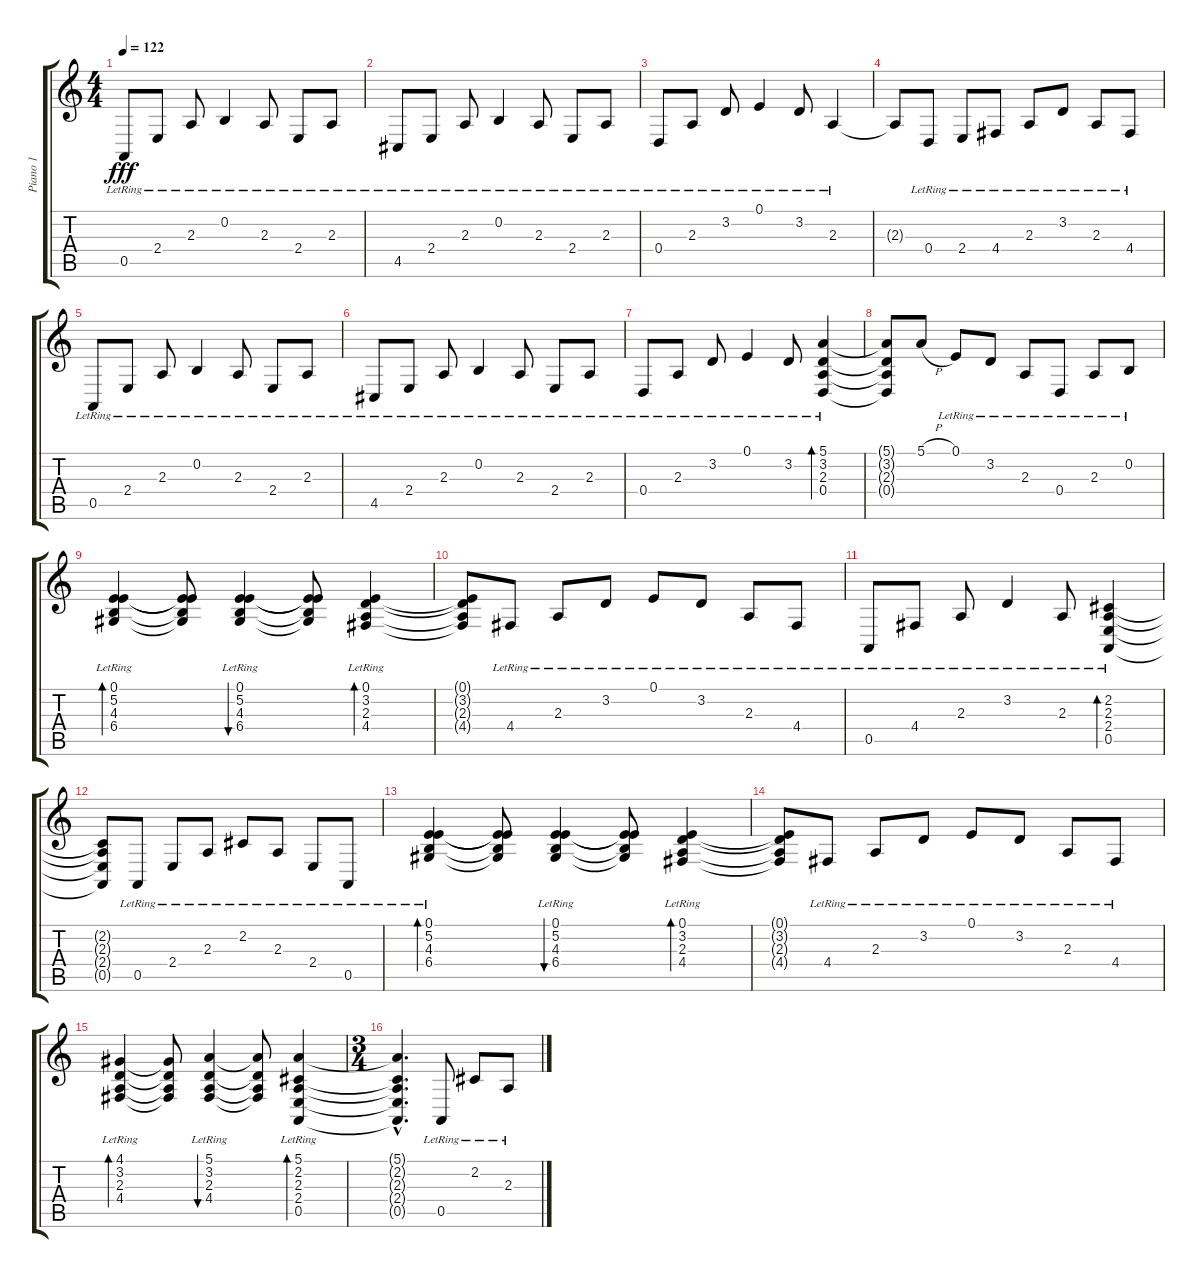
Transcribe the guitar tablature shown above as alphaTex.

\track ("Piano 1" "Piano 1") {instrument brightacousticpiano}
\staff {score tabs}
\tuning (E4 B3 G3 D3 A2 E2) {hide}
\ts (4 4)
\tempo 122
\clef g2
\ks c
0.5{lr}.8{dy fff} 2.4{lr}.8 2.3{lr}.8 0.2{lr}.4 2.3{lr}.8 2.4{lr}.8 2.3{lr}.8 |
4.5{lr}.8 2.4{lr}.8 2.3{lr}.8 0.2{lr}.4 2.3{lr}.8 2.4{lr}.8 2.3{lr}.8 |
0.4{lr}.8 2.3{lr}.8 3.2{lr}.8 0.1{lr}.4 3.2{lr}.8 2.3{lr}.4 |
2.3{t}.8 0.4{lr}.8 2.4{lr}.8 4.4{lr}.8 2.3{lr}.8 3.2{lr}.8 2.3{lr}.8 4.4{lr}.8 |
0.5{lr}.8 2.4{lr}.8 2.3{lr}.8 0.2{lr}.4 2.3{lr}.8 2.4{lr}.8 2.3{lr}.8 |
4.5{lr}.8 2.4{lr}.8 2.3{lr}.8 0.2{lr}.4 2.3{lr}.8 2.4{lr}.8 2.3{lr}.8 |
0.4{lr}.8 2.3{lr}.8 3.2{lr}.8 0.1{lr}.4 3.2{lr}.8 (5.1{lr} 3.2{lr} 2.3{lr} 0.4{lr}).4{bd 120} |
(5.1{t} 3.2{t} 2.3{t} 0.4{t}).8 5.1{h}.8 0.1{lr}.8 3.2{lr}.8 2.3{lr}.8 0.4{lr}.8 2.3{lr}.8 0.2{lr}.8 |
(0.1{lr} 5.2{lr} 4.3{lr} 6.4{lr}).4{bd 120} (0.1{t} 5.2{t} 4.3{t} 6.4{t}).8 (0.1{lr} 5.2{lr} 4.3{lr} 6.4{lr}).4{bu 30} (0.1{t} 5.2{t} 4.3{t} 6.4{t}).8 (0.1{lr} 3.2{lr} 2.3{lr} 4.4{lr}).4{bd 120} |
(0.1{t} 3.2{t} 2.3{t} 4.4{t}).8 4.4{lr}.8 2.3{lr}.8 3.2{lr}.8 0.1{lr}.8 3.2{lr}.8 2.3{lr}.8 4.4{lr}.8 |
0.5{lr}.8 4.4{lr}.8 2.3{lr}.8 3.2{lr}.4 2.3{lr}.8 (2.2{lr} 2.3{lr} 2.4{lr} 0.5{lr}).4{bd 120} |
(2.2{t} 2.3{t} 2.4{t} 0.5{t}).8 0.5{lr}.8 2.4{lr}.8 2.3{lr}.8 2.2{lr}.8 2.3{lr}.8 2.4{lr}.8 0.5{lr}.8 |
(0.1{lr} 5.2{lr} 4.3{lr} 6.4{lr}).4{bd 120} (0.1{t} 5.2{t} 4.3{t} 6.4{t}).8 (0.1{lr} 5.2{lr} 4.3{lr} 6.4{lr}).4{bu 30} (0.1{t} 5.2{t} 4.3{t} 6.4{t}).8 (0.1{lr} 3.2{lr} 2.3{lr} 4.4{lr}).4{bd 120} |
(0.1{t} 3.2{t} 2.3{t} 4.4{t}).8 4.4{lr}.8 2.3{lr}.8 3.2{lr}.8 0.1{lr}.8 3.2{lr}.8 2.3{lr}.8 4.4{lr}.8 |
(4.1{lr} 3.2{lr} 2.3{lr} 4.4{lr}).4{bd 60} (4.1{t} 3.2{t} 2.3{t} 4.4{t}).8 (5.1{lr} 3.2{lr} 2.3{lr} 4.4{lr}).4{bu 30} (5.1{t} 3.2{t} 2.3{t} 4.4{t}).8 (5.1{lr} 2.2{lr} 2.3{lr} 2.4{lr} 0.5{lr}).4{bd 120} |
\ts (3 4)
(5.1{hac t} 2.2{hac t} 2.3{hac t} 2.4{hac t} 0.5{hac t}).4{d} 0.5{lr}.8 2.2{lr}.8 2.3{lr}.8
